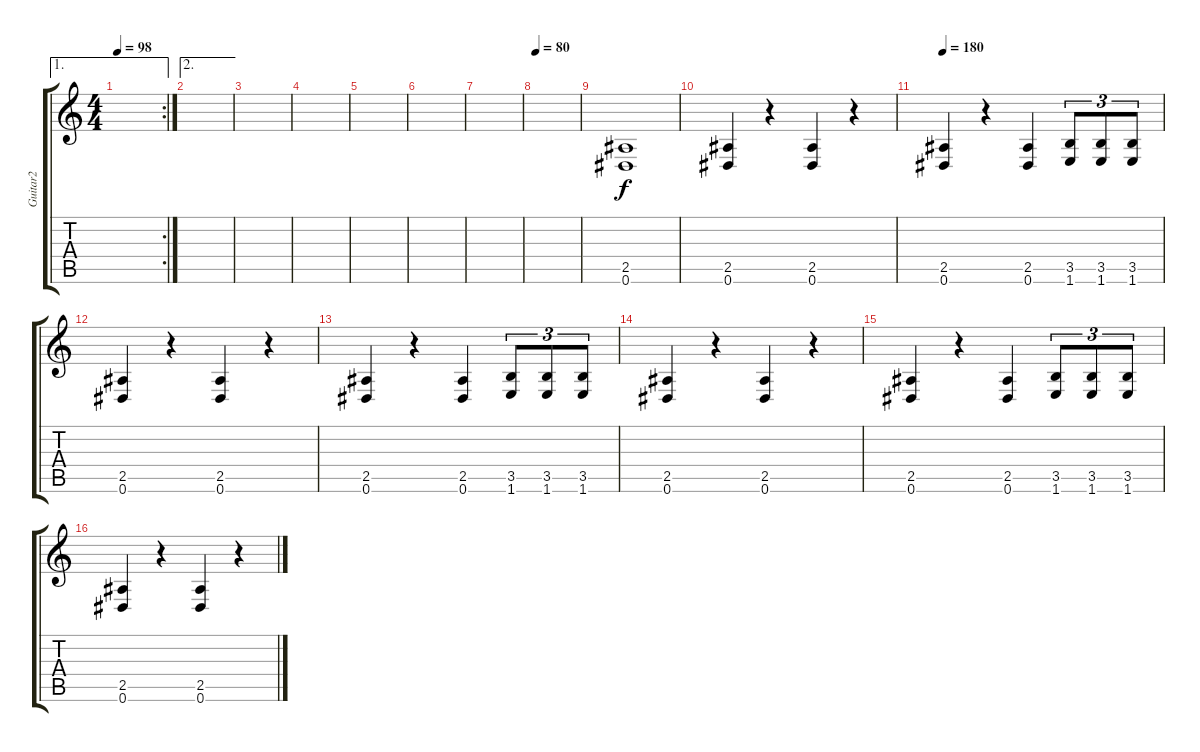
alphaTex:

\track ("Guitar2" "Guitar2") {instrument distortionguitar}
\staff {score tabs}
\tuning (Eb4 Bb3 Gb3 Db3 Ab2 Eb2) {hide}
\ae 1
\rc 2
\ts (4 4)
\tempo 98
\clef g2
\ks c
|
\ae 2
|
|
|
|
|
|
\tempo 80
|
(2.5 0.6).1{volume 0} |
(2.5 0.6).4{volume 12} r.4 (2.5 0.6).4 r.4 |
\tempo 180
(2.5 0.6).4 r.4 (2.5 0.6).4 (3.5 1.6).8{tu (3 2)} (3.5 1.6).8{tu (3 2)} (3.5 1.6).8{tu (3 2)} |
(2.5 0.6).4 r.4 (2.5 0.6).4 r.4 |
(2.5 0.6).4 r.4 (2.5 0.6).4 (3.5 1.6).8{tu (3 2)} (3.5 1.6).8{tu (3 2)} (3.5 1.6).8{tu (3 2)} |
(2.5 0.6).4 r.4 (2.5 0.6).4 r.4 |
(2.5 0.6).4 r.4 (2.5 0.6).4 (3.5 1.6).8{tu (3 2)} (3.5 1.6).8{tu (3 2)} (3.5 1.6).8{tu (3 2)} |
(2.5 0.6).4 r.4 (2.5 0.6).4 r.4
